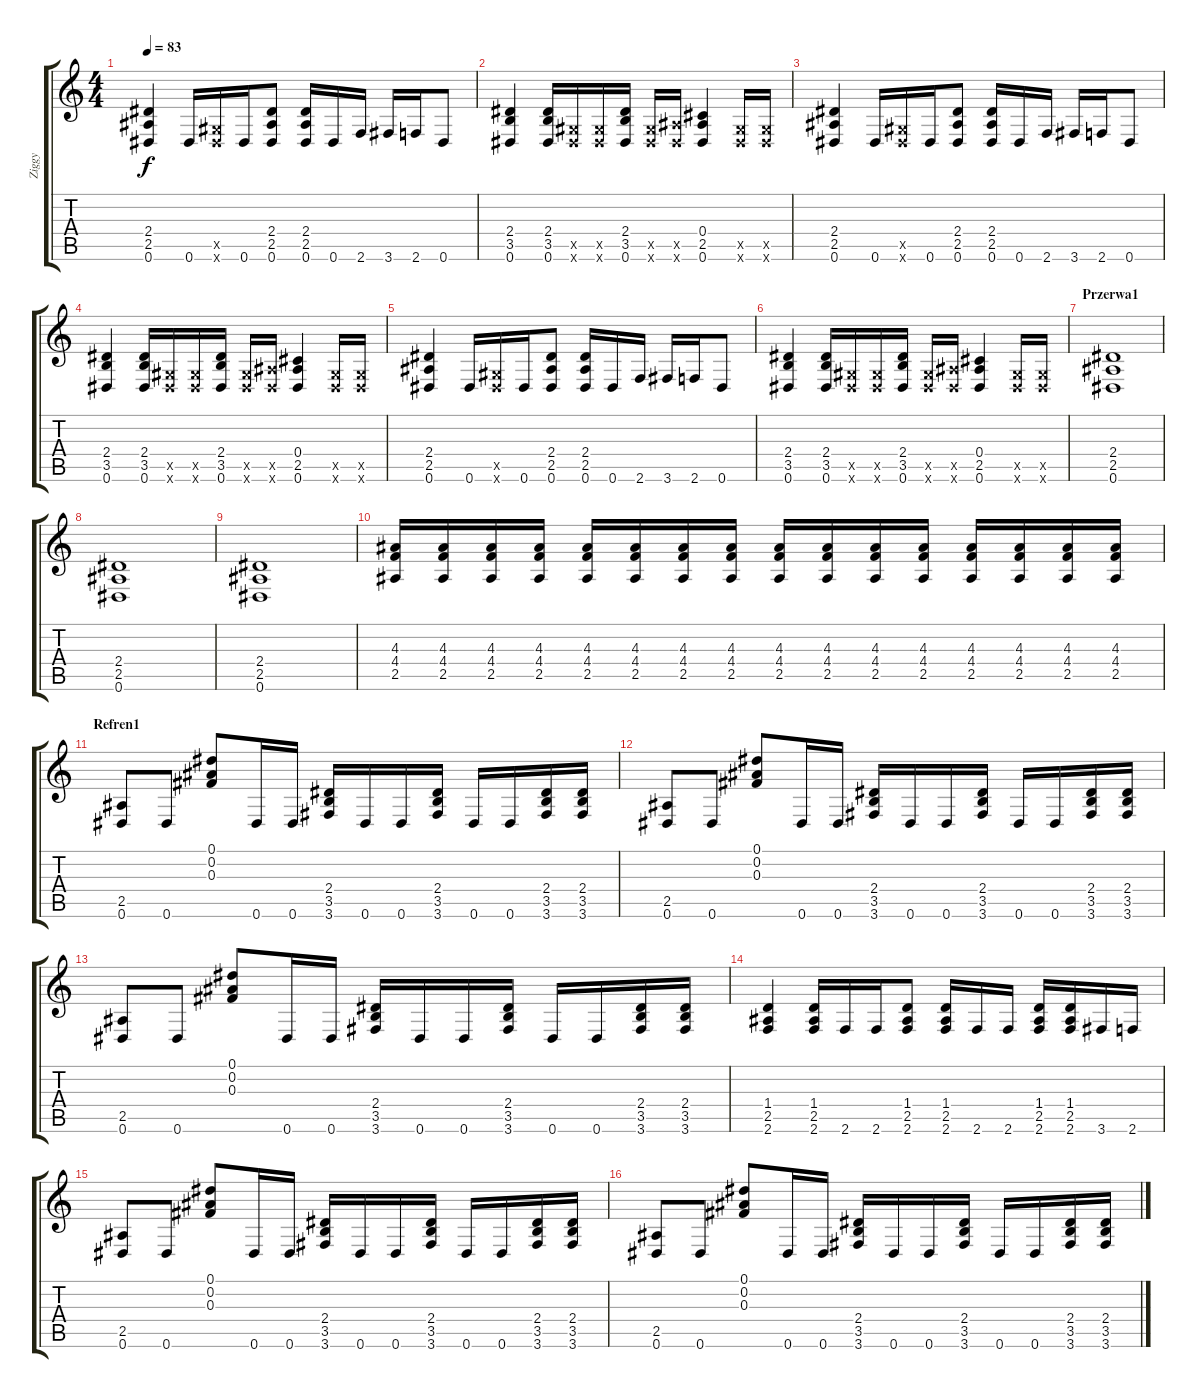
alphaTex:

\track ("Ziggy" "Ziggy") {instrument overdrivenguitar}
\staff {score tabs}
\tuning (Eb4 Bb3 Gb3 Db3 Ab2 Eb2) {hide}
\ts (4 4)
\tempo 83
\clef g2
\ks c
(2.4 2.5 0.6).4{dy f} 0.6.16 (0.5{x} 0.6{x}).16 0.6.16 (2.4 2.5 0.6).8 (2.4 2.5 0.6).16 0.6.16 2.6.16 3.6.16 2.6.16 0.6.8 |
(2.4 3.5 0.6).4 (2.4 3.5 0.6).16 (0.5{x} 0.6{x}).16 (0.5{x} 0.6{x}).16 (2.4 3.5 0.6).16 (0.5{x} 0.6{x}).16 (2.5{x} 0.6{x}).16 (0.4 2.5 0.6).4 (0.5{x} 0.6{x}).16 (0.5{x} 0.6{x}).16 |
(2.4 2.5 0.6).4 0.6.16 (0.5{x} 0.6{x}).16 0.6.16 (2.4 2.5 0.6).8 (2.4 2.5 0.6).16 0.6.16 2.6.16 3.6.16 2.6.16 0.6.8 |
(2.4 3.5 0.6).4 (2.4 3.5 0.6).16 (0.5{x} 0.6{x}).16 (0.5{x} 0.6{x}).16 (2.4 3.5 0.6).16 (0.5{x} 0.6{x}).16 (2.5{x} 0.6{x}).16 (0.4 2.5 0.6).4 (0.5{x} 0.6{x}).16 (0.5{x} 0.6{x}).16 |
(2.4 2.5 0.6).4 0.6.16 (0.5{x} 0.6{x}).16 0.6.16 (2.4 2.5 0.6).8 (2.4 2.5 0.6).16 0.6.16 2.6.16 3.6.16 2.6.16 0.6.8 |
(2.4 3.5 0.6).4 (2.4 3.5 0.6).16 (0.5{x} 0.6{x}).16 (0.5{x} 0.6{x}).16 (2.4 3.5 0.6).16 (0.5{x} 0.6{x}).16 (2.5{x} 0.6{x}).16 (0.4 2.5 0.6).4 (0.5{x} 0.6{x}).16 (0.5{x} 0.6{x}).16 |
\section ("" "Przerwa1")
(2.4 2.5 0.6).1 |
(2.4 2.5 0.6).1 |
(2.4 2.5 0.6).1 |
(4.3 4.4 2.5).16 (4.3 4.4 2.5).16 (4.3 4.4 2.5).16 (4.3 4.4 2.5).16 (4.3 4.4 2.5).16 (4.3 4.4 2.5).16 (4.3 4.4 2.5).16 (4.3 4.4 2.5).16 (4.3 4.4 2.5).16 (4.3 4.4 2.5).16 (4.3 4.4 2.5).16 (4.3 4.4 2.5).16 (4.3 4.4 2.5).16 (4.3 4.4 2.5).16 (4.3 4.4 2.5).16 (4.3 4.4 2.5).16 |
\section ("" "Refren1")
(2.5 0.6).8 0.6.8 (0.1 0.2 0.3).8 0.6.16 0.6.16 (2.4 3.5 3.6).16 0.6.16 0.6.16 (2.4 3.5 3.6).16 0.6.16 0.6.16 (2.4 3.5 3.6).16 (2.4 3.5 3.6).16 |
(2.5 0.6).8 0.6.8 (0.1 0.2 0.3).8 0.6.16 0.6.16 (2.4 3.5 3.6).16 0.6.16 0.6.16 (2.4 3.5 3.6).16 0.6.16 0.6.16 (2.4 3.5 3.6).16 (2.4 3.5 3.6).16 |
(2.5 0.6).8 0.6.8 (0.1 0.2 0.3).8 0.6.16 0.6.16 (2.4 3.5 3.6).16 0.6.16 0.6.16 (2.4 3.5 3.6).16 0.6.16 0.6.16 (2.4 3.5 3.6).16 (2.4 3.5 3.6).16 |
(1.4 2.5 2.6).4 (1.4 2.5 2.6).16 2.6.16 2.6.16 (1.4 2.5 2.6).8 (1.4 2.5 2.6).16 2.6.16 2.6.16 (1.4 2.5 2.6).16 (1.4 2.5 2.6).16 3.6.16 2.6.16 |
(2.5 0.6).8 0.6.8 (0.1 0.2 0.3).8 0.6.16 0.6.16 (2.4 3.5 3.6).16 0.6.16 0.6.16 (2.4 3.5 3.6).16 0.6.16 0.6.16 (2.4 3.5 3.6).16 (2.4 3.5 3.6).16 |
(2.5 0.6).8 0.6.8 (0.1 0.2 0.3).8 0.6.16 0.6.16 (2.4 3.5 3.6).16 0.6.16 0.6.16 (2.4 3.5 3.6).16 0.6.16 0.6.16 (2.4 3.5 3.6).16 (2.4 3.5 3.6).16
